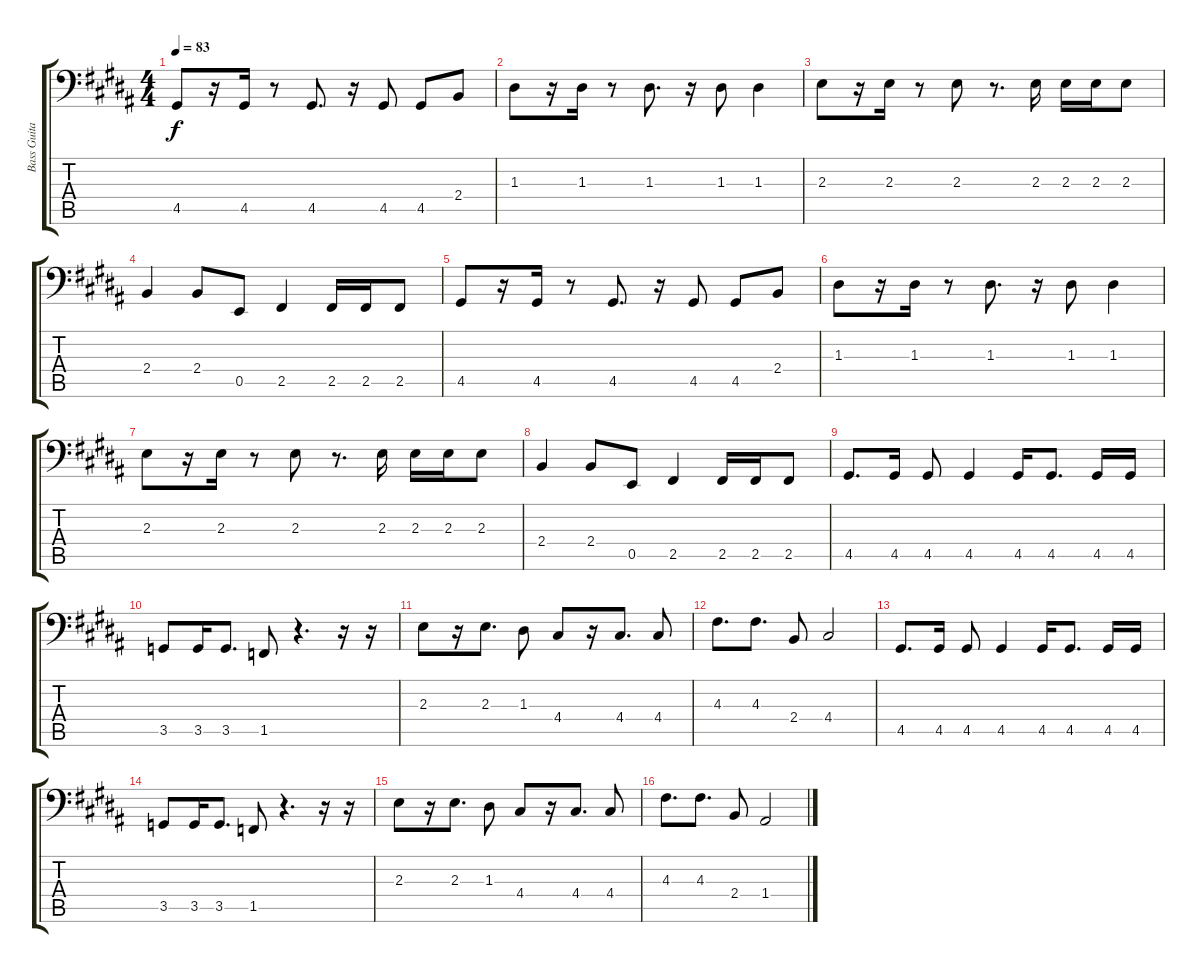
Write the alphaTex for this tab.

\track ("Bass Guitar - John Myung" "Bass Guita") {instrument distortionguitar}
\staff {score tabs}
\tuning (C3 G2 D2 A1 E1 B0) {hide}
\ts (4 4)
\tempo 83
\clef f4
\ks b
4.5.8{dy f} r.16 4.5.16 r.8 4.5.8{d} r.16 4.5.8 4.5.8 2.4.8 |
1.3.8 r.16 1.3.16 r.8 1.3.8{d} r.16 1.3.8 1.3.4 |
2.3.8 r.16 2.3.16 r.8 2.3.8 r.8{d} 2.3.16 2.3.16 2.3.16 2.3.8 |
2.4.4 2.4.8 0.5.8 2.5.4 2.5.16 2.5.16 2.5.8 |
4.5.8 r.16 4.5.16 r.8 4.5.8{d} r.16 4.5.8 4.5.8 2.4.8 |
1.3.8 r.16 1.3.16 r.8 1.3.8{d} r.16 1.3.8 1.3.4 |
2.3.8 r.16 2.3.16 r.8 2.3.8 r.8{d} 2.3.16 2.3.16 2.3.16 2.3.8 |
2.4.4 2.4.8 0.5.8 2.5.4 2.5.16 2.5.16 2.5.8 |
4.5.8{d} 4.5.16 4.5.8 4.5.4 4.5.16 4.5.8{d} 4.5.16 4.5.16 |
3.5.8 3.5.16 3.5.8{d} 1.5.8 r.4{d} r.16 r.16 |
2.3.8 r.16 2.3.8{d} 1.3.8 4.4.8 r.16 4.4.8{d} 4.4.8 |
4.3.8{d} 4.3.8{d} 2.4.8 4.4.2 |
4.5.8{d} 4.5.16 4.5.8 4.5.4 4.5.16 4.5.8{d} 4.5.16 4.5.16 |
3.5.8 3.5.16 3.5.8{d} 1.5.8 r.4{d} r.16 r.16 |
2.3.8 r.16 2.3.8{d} 1.3.8 4.4.8 r.16 4.4.8{d} 4.4.8 |
4.3.8{d} 4.3.8{d} 2.4.8 1.4.2
